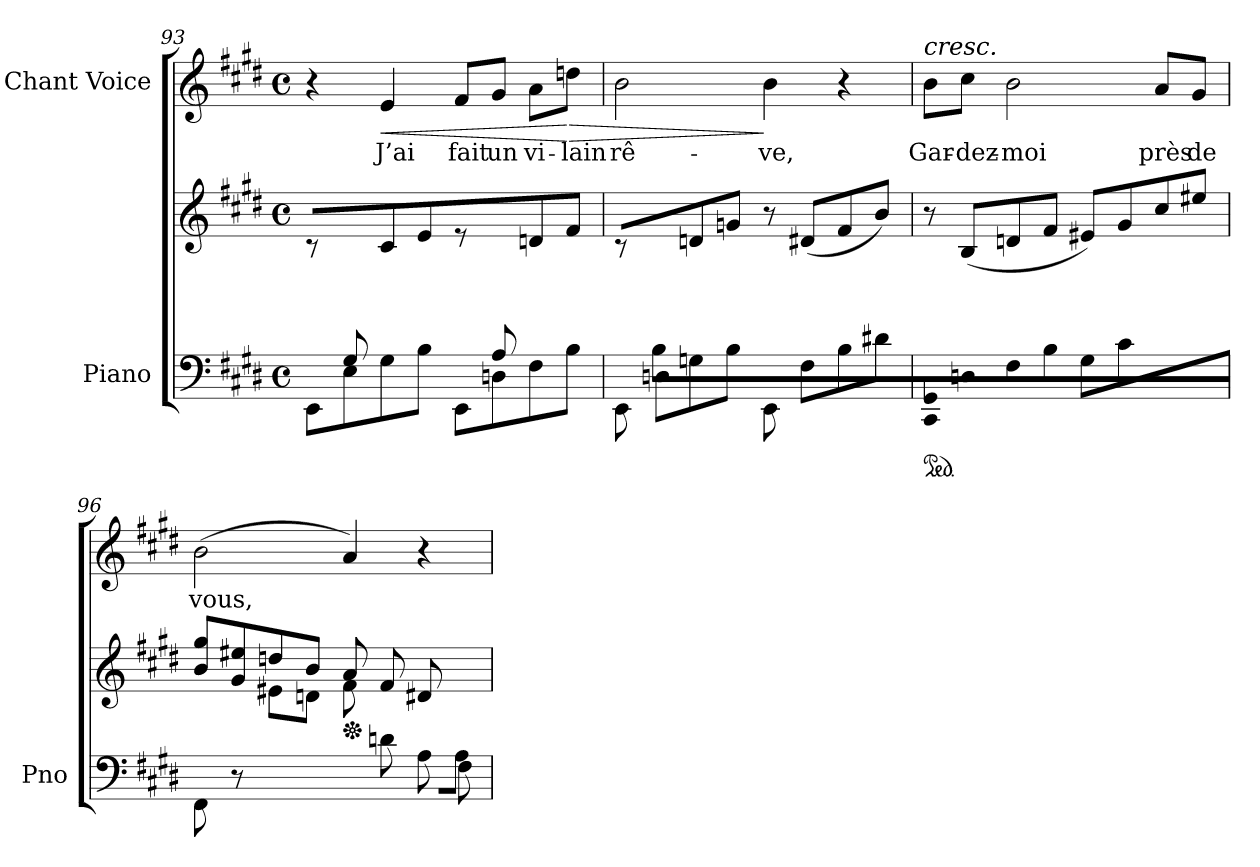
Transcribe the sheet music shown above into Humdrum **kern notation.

**kern	**kern	**kern	**text	**dynam
*part2	*part2	*part1	*part1	*part1
*staff3	*staff2	*staff1	*staff1	*staff1
*I"Piano	*	*I"Chant Voice	*	*
*I'Pno	*	*	*	*
*clefF4	*clefG2	*clefG2	*	*
*k[f#c#g#d#]	*k[f#c#g#d#]	*k[f#c#g#d#]	*	*
*M4/4	*M4/4	*M4/4	*	*
*met(c)	*met(c)	*met(c)	*	*
=93	=93	=93	=93	=93
*^	*	*	*	*
8ryy	8EE\L	8r	4r	.	.
(8G#/L	8E\	8ryy	.	.	.
!	!	!	!	!LO:LY:b	!LO:HP:b
4.ryy	8G#\	8c#/	4e/	J’ai	<
.	8B\J	8e/J)	.	.	.
!	!	!	!	!LO:LY:b	!
.	8EE\L	8r	8f#/L	fait	.
!	!	!	!	!LO:LY:b	!
(8A/L	8Dn\	8ryy	8g#/J	un	.
!	!	!	!	!LO:LY:b	!
4ryy	8F#\	8dn/	8a\L	vi-	.
!	!	!	!	!LO:LY:b	!LO:HP:n=1:b
.	8B\J	8f#/J)	8ddn\J	-lain	[ >
=94	=94	=94	=94	=94	=94
!	!	!	!	!LO:LY:b	!
8ryy	8EE\	8r	2b\	rê-	.
(>8B/L	8Dn\L	8ryy	.	.	.
2.ryy	8Gn\	8dn/	.	.	.
.	8B\J	8gn/J)	.	.	.
!	!	!	!	!LO:LY:b	!
.	8EE\	8r	4b\	-ve,	]
.	8F#\L	(8d#X/L	.	.	.
.	8B\	8f#/	4r	.	.
.	8d#X\J	8b/J)	.	.	.
*v	*v	*	*	*	*
!!LO:LB:g=z
=95	=95	=95	=95	=95
*ped	*	*	*	*
*^	*^	*	*	*
!	!	!	!	!LO:TX:a:i:t=cresc.	!	!
!	!	!	!	!	!LO:LY:b	!
*v	*v	*	*	*	*	*
8CC#\ 8GG#\	8r	2.ryy	8b\L	Gar-	.
!	!	!	!	!LO:LY:b	!
8Dn\L	(8B/L	.	8cc#\J	-dez-	.
!	!	!	!	!LO:LY:b	!
8F#\	8dn/	.	2b\	-moi	.
8B\J	8f#/J	.	.	.	.
8G#\L	8e#X/L)	.	.	.	.
8c#\	8g#/	.	.	.	.
!	!	!	!	!LO:LY:b	!
4ryy	8cc#/	8en\	8a/L	près	.
!	!	!	!	!LO:LY:b	!
.	8ee#X/J	8g#\J	8g#/J	de	.
=96	=96	=96	=96	=96	=96
*^	*	*	*	*	*
!	!	!	!	!	!LO:LY:b	!
2..ryy	8FF#\	8b/ 8gg#/L	4ryy	(2b\	vous,	.
.	8r	8g#/ 8ee#X/	.	.	.	.
.	4.ryy	8ddn/	8e#X\L	.	.	.
.	.	8b/J	8dn\J	.	.	.
*	*	*Xped	*	*	*	*
.	.	8a/L	8f#\L	4a/)	.	.
.	8dn\	8f#/	8ryy	.	.	.
.	8A\	8d#X/	4ryy	4r	.	.
8A/J	8F#\J	8ryy	.	.	.	.
*v	*v	*	*	*	*	*
*	*v	*v	*	*	*
=	=	=	=	=
*-	*-	*-	*-	*-
